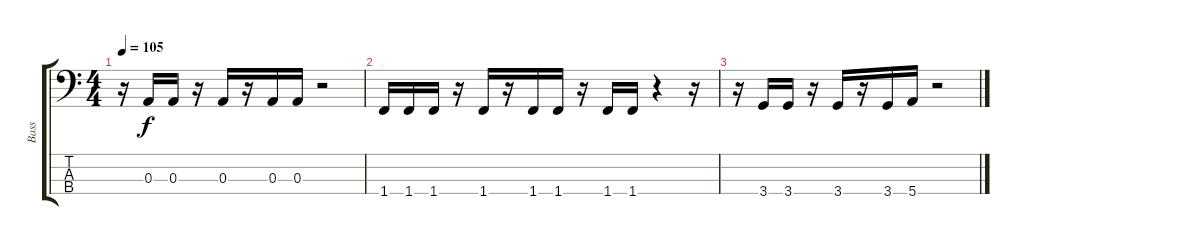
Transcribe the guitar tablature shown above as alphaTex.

\track ("Bass" "Bass") {instrument electricbassfinger}
\staff {score tabs}
\tuning (G2 D2 A1 E1) {hide}
\ts (4 4)
\tempo 105
\clef f4
\ks c
r.16{dy f} 0.3.16 0.3.16 r.16 0.3.16 r.16 0.3.16 0.3.16 r.2 |
1.4.16 1.4.16 1.4.16 r.16 1.4.16 r.16 1.4.16 1.4.16 r.16 1.4.16 1.4.16 r.4 r.16 |
r.16 3.4.16 3.4.16 r.16 3.4.16 r.16 3.4.16 5.4.16 r.2
